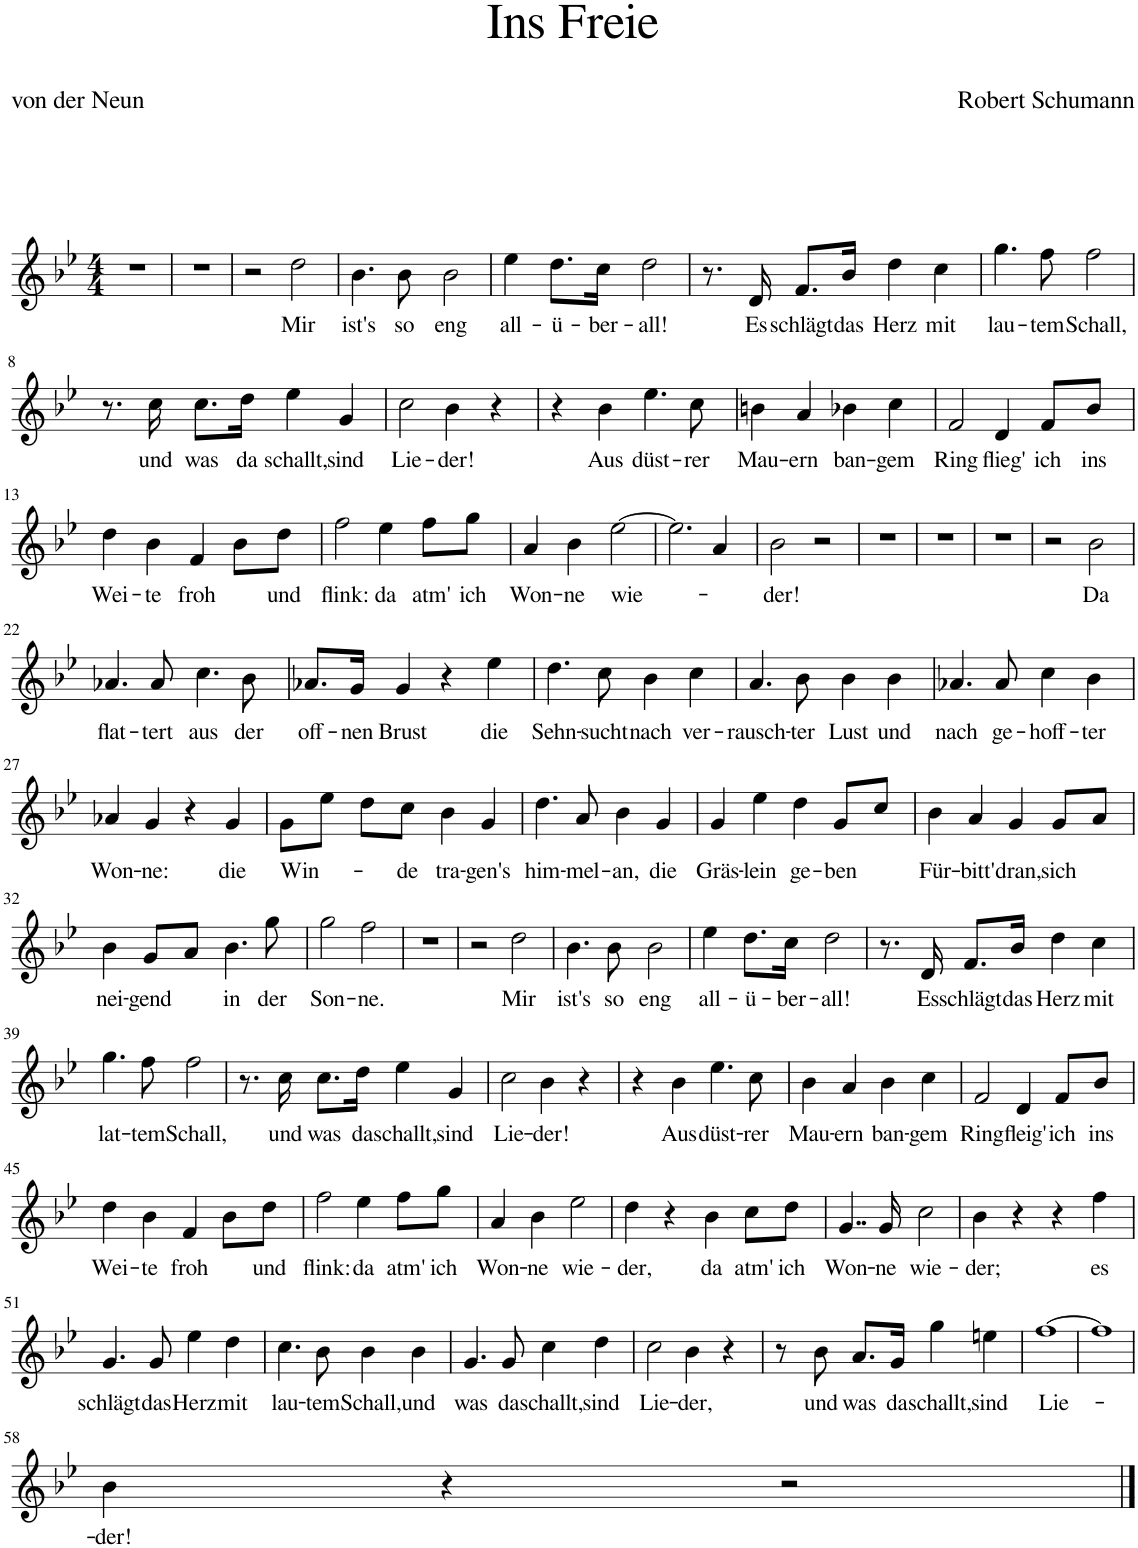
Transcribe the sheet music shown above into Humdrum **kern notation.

**kern	**text
*part1	*part1
*staff1	*staff1
*I"Piano	*
*I'Pno	*
*clefG2	*
*k[b-e-]	*
*M4/4	*
=1	=1
1r	.
=2	=2
1r	.
=3	=3
2r	.
!	!LO:LY:b
2dd\	Mir
=4	=4
!	!LO:LY:b
4.b-\	ist's
!	!LO:LY:b
8b-\	so
!	!LO:LY:b
2b-\	eng
=5	=5
!	!LO:LY:b
4ee-\	all-
!	!LO:LY:b
8.dd\L	-ü-
!	!LO:LY:b
16cc\Jk	-ber-
!	!LO:LY:b
2dd\	-all!
=6	=6
8.r	.
!	!LO:LY:b
16d/	Es
!	!LO:LY:b
8.f/L	schlägt
!	!LO:LY:b
16b-/Jk	das
!	!LO:LY:b
4dd\	Herz
!	!LO:LY:b
4cc\	mit
=7	=7
!	!LO:LY:b
4.gg\	lau-
!	!LO:LY:b
8ff\	-tem
!	!LO:LY:b
2ff\	Schall,
!!LO:LB:g=z
=8	=8
8.r	.
!	!LO:LY:b
16cc\	und
!	!LO:LY:b
8.cc\L	was
!	!LO:LY:b
16dd\Jk	da
!	!LO:LY:b
4ee-\	schallt,
!	!LO:LY:b
4g/	sind
=9	=9
!	!LO:LY:b
2cc\	Lie-
!	!LO:LY:b
4b-\	-der!
4r	.
=10	=10
4r	.
!	!LO:LY:b
4b-\	Aus
!	!LO:LY:b
4.ee-\	düst-
!	!LO:LY:b
8cc\	-rer
=11	=11
!	!LO:LY:b
4bn\	Mau-
!	!LO:LY:b
4a/	-ern
!	!LO:LY:b
4b-X\	ban-
!	!LO:LY:b
4cc\	-gem
=12	=12
!	!LO:LY:b
2f/	Ring
!	!LO:LY:b
4d/	flieg'
!	!LO:LY:b
8f/L	ich
!	!LO:LY:b
8b-/J	ins
!!LO:LB:g=z
=13	=13
!	!LO:LY:b
4dd\	Wei-
!	!LO:LY:b
4b-\	-te
!	!LO:LY:b
4f/	froh
8b-\L	.
!	!LO:LY:b
8dd\J	und
=14	=14
!	!LO:LY:b
2ff\	flink:
!	!LO:LY:b
4ee-\	da
!	!LO:LY:b
8ff\L	atm'
!	!LO:LY:b
8gg\J	ich
=15	=15
!	!LO:LY:b
4a/	Won-
!	!LO:LY:b
4b-\	-ne
!	!LO:LY:b
[2ee-\	wie-
=16	=16
2.ee-\]	.
4a/	.
=17	=17
!	!LO:LY:b
2b-\	-der!
2r	.
=18	=18
1r	.
=19	=19
1r	.
=20	=20
1r	.
=21	=21
2r	.
!	!LO:LY:b
2b-\	Da
!!LO:LB:g=z
=22	=22
!	!LO:LY:b
4.a-X/	flat-
!	!LO:LY:b
8a-/	-tert
!	!LO:LY:b
4.cc\	aus
!	!LO:LY:b
8b-\	der
=23	=23
!	!LO:LY:b
8.a-X/L	off-
!	!LO:LY:b
16g/Jk	-nen
!	!LO:LY:b
4g/	Brust
4r	.
!	!LO:LY:b
4ee-\	die
=24	=24
!	!LO:LY:b
4.dd\	Sehn-
!	!LO:LY:b
8cc\	sucht
!	!LO:LY:b
4b-\	nach
!	!LO:LY:b
4cc\	ver-
=25	=25
!	!LO:LY:b
4.a/	-rausch-
!	!LO:LY:b
8b-\	-ter
!	!LO:LY:b
4b-\	Lust
!	!LO:LY:b
4b-\	und
=26	=26
!	!LO:LY:b
4.a-X/	nach
!	!LO:LY:b
8a-/	ge-
!	!LO:LY:b
4cc\	-hoff-
!	!LO:LY:b
4b-\	-ter
!!LO:LB:g=z
=27	=27
!	!LO:LY:b
4a-X/	Won-
!	!LO:LY:b
4g/	-ne:
4r	.
!	!LO:LY:b
4g/	die
=28	=28
!	!LO:LY:b
8g\L	Win-
8ee-\J	.
8dd\L	.
!	!LO:LY:b
8cc\J	-de
!	!LO:LY:b
4b-\	tra-
!	!LO:LY:b
4g/	-gen's
=29	=29
!	!LO:LY:b
4.dd\	him-
!	!LO:LY:b
8a/	-mel-
!	!LO:LY:b
4b-\	-an,
!	!LO:LY:b
4g/	die
=30	=30
!	!LO:LY:b
4g/	Gräs-
!	!LO:LY:b
4ee-\	-lein
!	!LO:LY:b
4dd\	ge-
!	!LO:LY:b
8g/L	-ben
8cc/J	.
=31	=31
!	!LO:LY:b
4b-\	Für-
!	!LO:LY:b
4a/	-bitt'
!	!LO:LY:b
4g/	dran,
!	!LO:LY:b
8g/L	sich
8a/J	.
!!LO:LB:g=z
=32	=32
!	!LO:LY:b
4b-\	nei-
!	!LO:LY:b
8g/L	-gend
8a/J	.
!	!LO:LY:b
4.b-\	in
!	!LO:LY:b
8gg\	der
=33	=33
!	!LO:LY:b
2gg\	Son-
!	!LO:LY:b
2ff\	-ne.
=34	=34
1r	.
=35	=35
2r	.
!	!LO:LY:b
2dd\	Mir
=36	=36
!	!LO:LY:b
4.b-\	ist's
!	!LO:LY:b
8b-\	so
!	!LO:LY:b
2b-\	eng
=37	=37
!	!LO:LY:b
4ee-\	all-
!	!LO:LY:b
8.dd\L	-ü-
!	!LO:LY:b
16cc\Jk	-ber-
!	!LO:LY:b
2dd\	-all!
=38	=38
8.r	.
!	!LO:LY:b
16d/	Es
!	!LO:LY:b
8.f/L	schlägt
!	!LO:LY:b
16b-/Jk	das
!	!LO:LY:b
4dd\	Herz
!	!LO:LY:b
4cc\	mit
!!LO:LB:g=z
=39	=39
!	!LO:LY:b
4.gg\	lat-
!	!LO:LY:b
8ff\	-tem
!	!LO:LY:b
2ff\	Schall,
=40	=40
8.r	.
!	!LO:LY:b
16cc\	und
!	!LO:LY:b
8.cc\L	was
!	!LO:LY:b
16dd\Jk	da
!	!LO:LY:b
4ee-\	schallt,
!	!LO:LY:b
4g/	sind
=41	=41
!	!LO:LY:b
2cc\	Lie-
!	!LO:LY:b
4b-\	-der!
4r	.
=42	=42
4r	.
!	!LO:LY:b
4b-\	Aus
!	!LO:LY:b
4.ee-\	düst-
!	!LO:LY:b
8cc\	-rer
=43	=43
!	!LO:LY:b
4b-\	Mau-
!	!LO:LY:b
4a/	-ern
!	!LO:LY:b
4b-\	ban-
!	!LO:LY:b
4cc\	-gem
=44	=44
!	!LO:LY:b
2f/	Ring
!	!LO:LY:b
4d/	fleig'
!	!LO:LY:b
8f/L	ich
!	!LO:LY:b
8b-/J	ins
!!LO:LB:g=z
=45	=45
!	!LO:LY:b
4dd\	Wei-
!	!LO:LY:b
4b-\	-te
!	!LO:LY:b
4f/	froh
8b-\L	.
!	!LO:LY:b
8dd\J	und
=46	=46
!	!LO:LY:b
2ff\	flink:
!	!LO:LY:b
4ee-\	da
!	!LO:LY:b
8ff\L	atm'
!	!LO:LY:b
8gg\J	ich
=47	=47
!	!LO:LY:b
4a/	Won-
!	!LO:LY:b
4b-\	-ne
!	!LO:LY:b
2ee-\	wie-
=48	=48
!	!LO:LY:b
4dd\	-der,
4r	.
!	!LO:LY:b
4b-\	da
!	!LO:LY:b
8cc\L	atm'
!	!LO:LY:b
8dd\J	ich
=49	=49
!	!LO:LY:b
4..g/	Won-
!	!LO:LY:b
16g/	-ne
!	!LO:LY:b
2cc\	wie-
=50	=50
!	!LO:LY:b
4b-\	-der;
4r	.
4r	.
!	!LO:LY:b
4ff\	es
!!LO:LB:g=z
=51	=51
!	!LO:LY:b
4.g/	schlägt
!	!LO:LY:b
8g/	das
!	!LO:LY:b
4ee-\	Herz
!	!LO:LY:b
4dd\	mit
=52	=52
!	!LO:LY:b
4.cc\	lau-
!	!LO:LY:b
8b-\	-tem
!	!LO:LY:b
4b-\	Schall,
!	!LO:LY:b
4b-\	und
=53	=53
!	!LO:LY:b
4.g/	was
!	!LO:LY:b
8g/	da
!	!LO:LY:b
4cc\	schallt,
!	!LO:LY:b
4dd\	sind
=54	=54
!	!LO:LY:b
2cc\	Lie-
!	!LO:LY:b
4b-\	-der,
4r	.
=55	=55
8r	.
!	!LO:LY:b
8b-\	und
!	!LO:LY:b
8.a/L	was
!	!LO:LY:b
16g/Jk	da
!	!LO:LY:b
4gg\	schallt,
!	!LO:LY:b
4een\	sind
=56	=56
!	!LO:LY:b
[1ff	Lie-
=57	=57
1ff]	.
!!LO:LB:g=z
=58	=58
!	!LO:LY:b
4b-\	-der!
4r	.
2r	.
==	==
*-	*-
